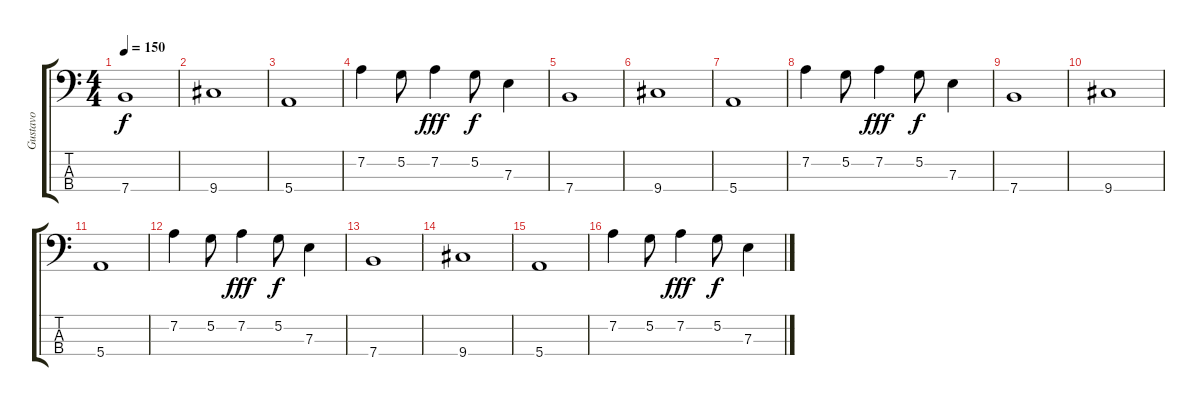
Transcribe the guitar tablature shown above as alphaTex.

\track ("Gustavo" "Gustavo") {instrument electricbassfinger}
\staff {score tabs}
\tuning (G2 D2 A1 E1) {hide}
\ts (4 4)
\tempo 150
\clef f4
\ks c
7.4.1{dy f} |
9.4.1 |
5.4.1 |
7.2.4 5.2.8 7.2.4{dy fff} 5.2.8{dy f} 7.3.4 |
7.4.1 |
9.4.1 |
5.4.1 |
7.2.4 5.2.8 7.2.4{dy fff} 5.2.8{dy f} 7.3.4 |
7.4.1 |
9.4.1 |
5.4.1 |
7.2.4 5.2.8 7.2.4{dy fff} 5.2.8{dy f} 7.3.4 |
7.4.1 |
9.4.1 |
5.4.1 |
7.2.4 5.2.8 7.2.4{dy fff} 5.2.8{dy f} 7.3.4
